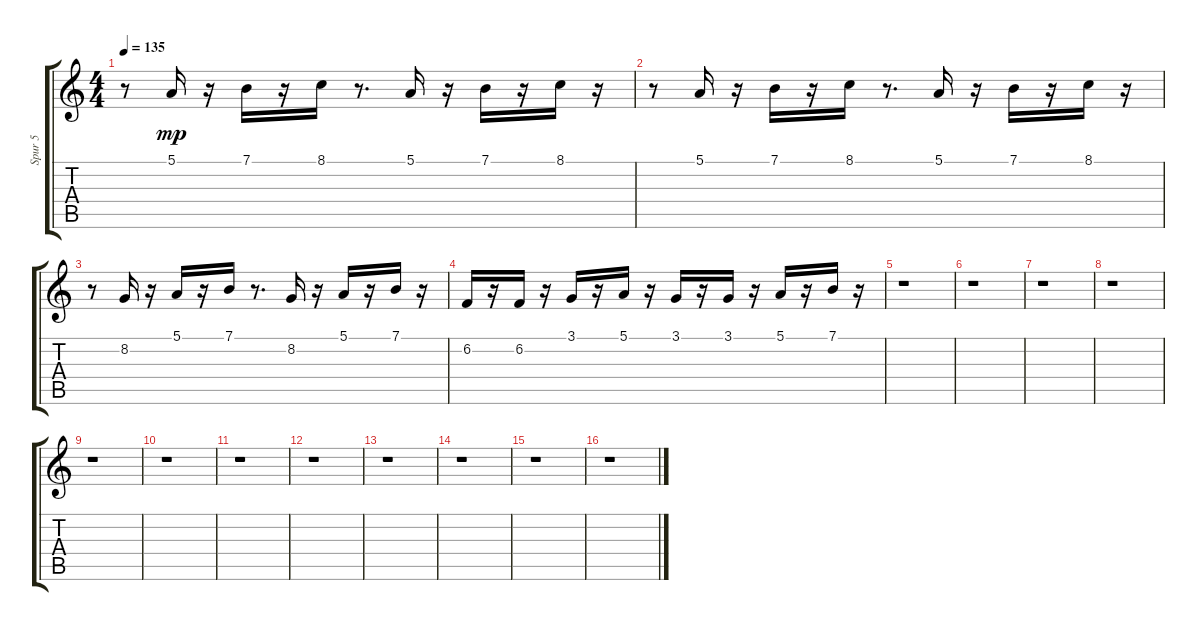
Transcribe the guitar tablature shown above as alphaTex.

\track ("Spur 5" "Spur 5") {instrument lead8bassandlead}
\staff {score tabs}
\tuning (E4 B3 G3 D3 A2 E2) {hide}
\ts (4 4)
\tempo 135
\clef g2
\ks c
r.8{dy mp} 5.1.16 r.16 7.1.16 r.16 8.1.16 r.8{d} 5.1.16 r.16 7.1.16 r.16 8.1.16 r.16 |
r.8 5.1.16 r.16 7.1.16 r.16 8.1.16 r.8{d} 5.1.16 r.16 7.1.16 r.16 8.1.16 r.16 |
r.8 8.2.16 r.16 5.1.16 r.16 7.1.16 r.8{d} 8.2.16 r.16 5.1.16 r.16 7.1.16 r.16 |
6.2.16 r.16 6.2.16 r.16 3.1.16 r.16 5.1.16 r.16 3.1.16 r.16 3.1.16 r.16 5.1.16 r.16 7.1.16 r.16 |
r.1 |
r.1 |
r.1 |
r.1 |
r.1 |
r.1 |
r.1 |
r.1 |
r.1 |
r.1 |
r.1 |
r.1
